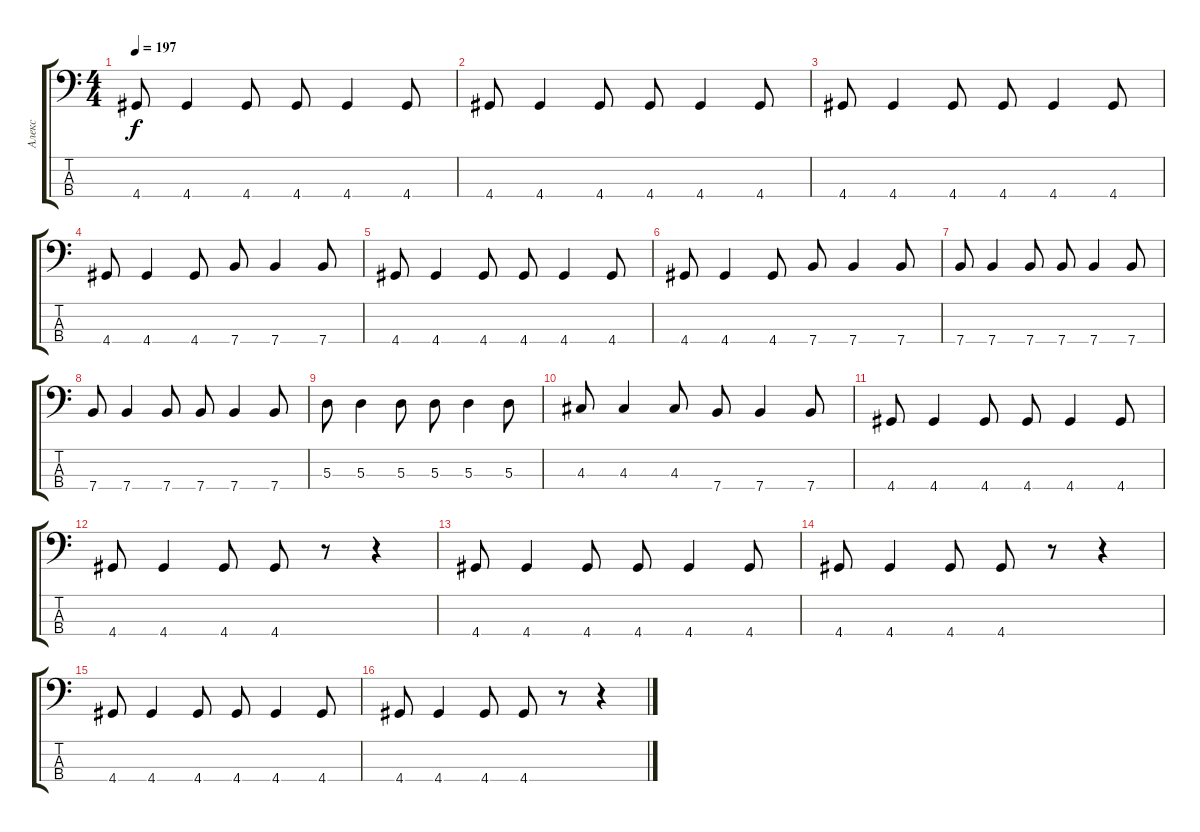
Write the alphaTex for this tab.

\track ("Алекс" "Алекс") {instrument electricbassfinger}
\staff {score tabs}
\tuning (G2 D2 A1 E1) {hide}
\ts (4 4)
\tempo 197
\clef f4
\ks c
4.4.8{dy f} 4.4.4 4.4.8 4.4.8 4.4.4 4.4.8 |
4.4.8 4.4.4 4.4.8 4.4.8 4.4.4 4.4.8 |
4.4.8 4.4.4 4.4.8 4.4.8 4.4.4 4.4.8 |
4.4.8 4.4.4 4.4.8 7.4.8 7.4.4 7.4.8 |
4.4.8 4.4.4 4.4.8 4.4.8 4.4.4 4.4.8 |
4.4.8 4.4.4 4.4.8 7.4.8 7.4.4 7.4.8 |
7.4.8 7.4.4 7.4.8 7.4.8 7.4.4 7.4.8 |
7.4.8 7.4.4 7.4.8 7.4.8 7.4.4 7.4.8 |
5.3.8 5.3.4 5.3.8 5.3.8 5.3.4 5.3.8 |
4.3.8 4.3.4 4.3.8 7.4.8 7.4.4 7.4.8 |
4.4.8 4.4.4 4.4.8 4.4.8 4.4.4 4.4.8 |
4.4.8 4.4.4 4.4.8 4.4.8 r.8 r.4 |
4.4.8 4.4.4 4.4.8 4.4.8 4.4.4 4.4.8 |
4.4.8 4.4.4 4.4.8 4.4.8 r.8 r.4 |
4.4.8 4.4.4 4.4.8 4.4.8 4.4.4 4.4.8 |
4.4.8 4.4.4 4.4.8 4.4.8 r.8 r.4
